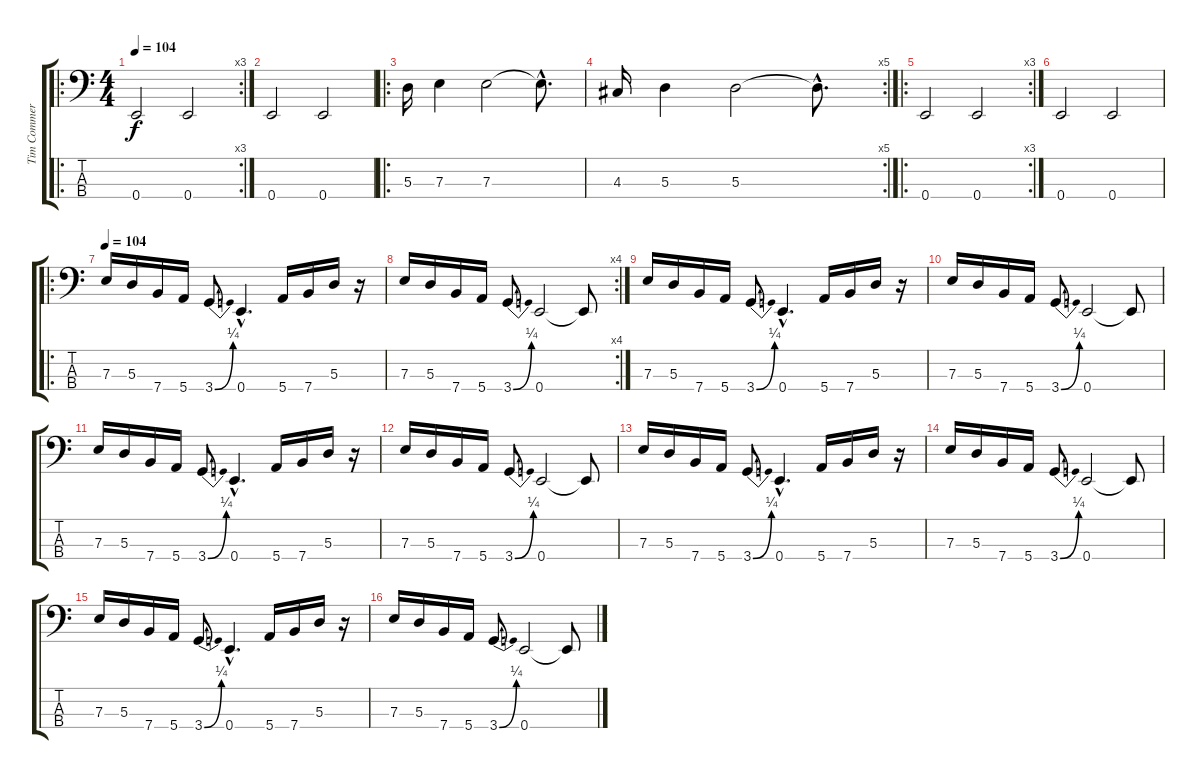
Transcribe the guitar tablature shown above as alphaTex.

\track ("Tim Commerford" "Tim Commer") {instrument electricbassfinger}
\staff {score tabs}
\tuning (G2 D2 A1 E1) {hide}
\ro
\rc 3
\ts (4 4)
\tempo 104
\clef f4
\ks c
0.4.2{dy f} 0.4.2 |
0.4.2 0.4.2 |
\ro
5.3.16 7.3.4 7.3.2 7.3{hac t}.8{d} |
\rc 5
4.3.16 5.3.4 5.3.2 5.3{hac t}.8{d} |
\ro
\rc 3
0.4.2 0.4.2 |
0.4.2 0.4.2 |
\ro
\tempo 104
7.3.16 5.3.16 7.4.16 5.4.16 3.4{be (bend 0 0 60 1)}.8 0.4{hac}.4{d} 5.4.16 7.4.16 5.3.16 r.16 |
\rc 4
7.3.16 5.3.16 7.4.16 5.4.16 3.4{be (bend 0 0 60 1)}.8 0.4.2 0.4{t}.8 |
7.3.16 5.3.16 7.4.16 5.4.16 3.4{be (bend 0 0 60 1)}.8 0.4{hac}.4{d} 5.4.16 7.4.16 5.3.16 r.16 |
7.3.16 5.3.16 7.4.16 5.4.16 3.4{be (bend 0 0 60 1)}.8 0.4.2 0.4{t}.8 |
7.3.16 5.3.16 7.4.16 5.4.16 3.4{be (bend 0 0 60 1)}.8 0.4{hac}.4{d} 5.4.16 7.4.16 5.3.16 r.16 |
7.3.16 5.3.16 7.4.16 5.4.16 3.4{be (bend 0 0 60 1)}.8 0.4.2 0.4{t}.8 |
7.3.16 5.3.16 7.4.16 5.4.16 3.4{be (bend 0 0 60 1)}.8 0.4{hac}.4{d} 5.4.16 7.4.16 5.3.16 r.16 |
7.3.16 5.3.16 7.4.16 5.4.16 3.4{be (bend 0 0 60 1)}.8 0.4.2 0.4{t}.8 |
7.3.16 5.3.16 7.4.16 5.4.16 3.4{be (bend 0 0 60 1)}.8 0.4{hac}.4{d} 5.4.16 7.4.16 5.3.16 r.16 |
7.3.16 5.3.16 7.4.16 5.4.16 3.4{be (bend 0 0 60 1)}.8 0.4.2 0.4{t}.8
